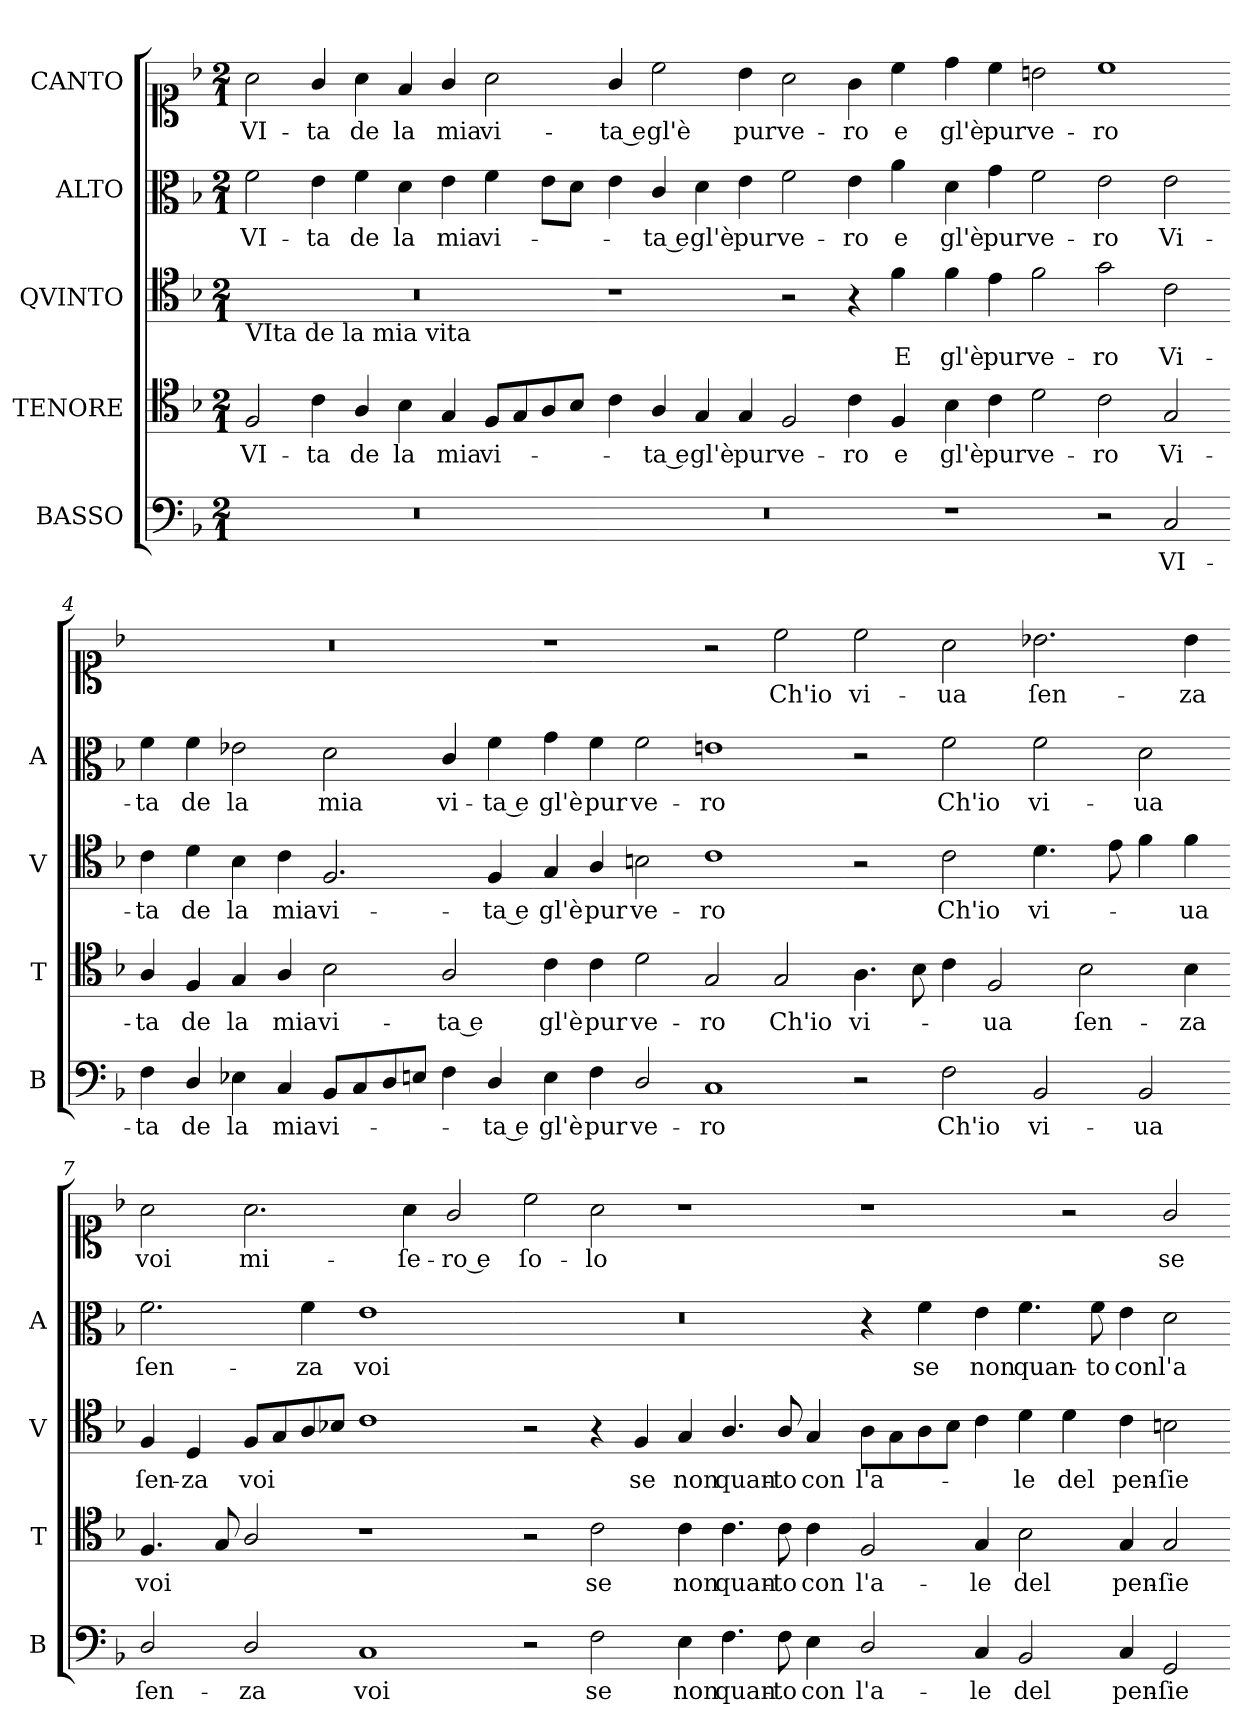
**kern	**text	**kern	**text	**kern	**text	**kern	**text	**kern	**text
*part5	*part5	*part4	*part4	*part3	*part3	*part2	*part2	*part1	*part1
*staff5	*staff5	*staff4	*staff4	*staff3	*staff3	*staff2	*staff2	*staff1	*staff1
*I"BASSO	*	*I"TENORE	*	*I"QVINTO	*	*I"ALTO	*	*I"CANTO	*
*I'B	*	*I'T	*	*I'V	*	*I'A	*	*	*
*clefF4	*	*clefC4	*	*clefC4	*	*clefC3	*	*clefC1	*
*k[b-]	*	*k[b-]	*	*k[b-]	*	*k[b-]	*	*k[b-]	*
*F:	*	*F:	*	*F:	*	*F:	*	*F:	*
*M2/1	*	*M2/1	*	*M2/1	*	*M2/1	*	*M2/1	*
=1	=1	=1	=1	=1	=1	=1	=1	=1	=1
!	!	!	!	!LO:TX:b:t=VIta de la mia vita	!	!	!	!	!
0r	.	2F/	VI-	0r	.	2f\	VI-	2a\	VI-
.	.	4c\	-ta	.	.	4e\	-ta	4g/	-ta
.	.	4A/	de	.	.	4f\	de	4a\	de
.	.	4B-\	la	.	.	4d\	la	4f/	la
.	.	4G/	mia	.	.	4e\	mia	4g/	mia
.	.	8F/L	vi-	.	.	4f\	vi-	2a\	vi-
.	.	8G/	.	.	.	.	.	.	.
.	.	8A/	.	.	.	8e\L	.	.	.
.	.	8B-/J	.	.	.	8d\J	.	.	.
=2-	=2-	=2-	=2-	=2-	=2-	=2-	=2-	=2-	=2-
0r	.	4c\	.	1r	.	4e\	.	4g/	ta e
.	.	4A/	ta e	.	.	4c/	ta e	2cc\	gl'è
.	.	4G/	gl'è	.	.	4d\	gl'è	.	.
.	.	4G/	pur	.	.	4e\	pur	4b-\	pur
.	.	2F/	ve-	2r	.	2f\	ve-	2a\	ve-
.	.	4c\	-ro	4r	.	4e\	-ro	4g\	-ro
.	.	4F/	e	4f\	E	4a\	e	4cc\	e
=3-	=3-	=3-	=3-	=3-	=3-	=3-	=3-	=3-	=3-
1r	.	4B-\	gl'è	4f\	gl'è	4d\	gl'è	4dd\	gl'è
.	.	4c\	pur	4e\	pur	4g\	pur	4cc\	pur
.	.	2d\	ve-	2f\	ve-	2f\	ve-	2bn\	ve-
2r	.	2c\	-ro	2g\	-ro	2e\	-ro	1cc	-ro
2C/	VI-	2G/	Vi-	2c\	Vi-	2e\	Vi-	.	.
=4-	=4-	=4-	=4-	=4-	=4-	=4-	=4-	=4-	=4-
4F\	-ta	4A/	-ta	4c\	-ta	4f\	-ta	0r	.
4D/	de	4F/	de	4d\	de	4f\	de	.	.
4E-X\	la	4G/	la	4B-\	la	2e-X\	la	.	.
4C/	mia	4A/	mia	4c\	mia	.	.	.	.
8BB-/L	vi-	2B-\	vi-	2.F/	vi-	2d\	mia	.	.
8C/	.	.	.	.	.	.	.	.	.
8D/	.	.	.	.	.	.	.	.	.
8En/J	.	.	.	.	.	.	.	.	.
4F\	.	2A/	ta e	.	.	4c/	vi-	.	.
4D/	ta e	.	.	4F/	ta e	4f\	ta e	.	.
=5-	=5-	=5-	=5-	=5-	=5-	=5-	=5-	=5-	=5-
4E\	gl'è	4c\	gl'è	4G/	gl'è	4g\	gl'è	1r	.
4F\	pur	4c\	pur	4A/	pur	4f\	pur	.	.
2D/	ve-	2d\	ve-	2Bn\	ve-	2f\	ve-	.	.
1C	-ro	2G/	-ro	1c	-ro	1en	-ro	2r	.
.	.	2G/	Ch'io	.	.	.	.	2cc\	Ch'io
=6-	=6-	=6-	=6-	=6-	=6-	=6-	=6-	=6-	=6-
2r	.	4.A\	vi-	2r	.	2r	.	2cc\	vi-
.	.	8B-\	.	.	.	.	.	.	.
2F\	Ch'io	4c\	.	2c\	Ch'io	2f\	Ch'io	2a\	-ua
.	.	2F/	-ua	.	.	.	.	.	.
2BB-/	vi-	.	.	4.d\	vi-	2f\	vi-	2.b-X\	ſen-
.	.	2B-\	ſen-	.	.	.	.	.	.
.	.	.	.	8e\	.	.	.	.	.
2BB-/	-ua	.	.	4f\	.	2d\	-ua	.	.
.	.	4B-\	-za	4f\	-ua	.	.	4b-\	-za
=7-	=7-	=7-	=7-	=7-	=7-	=7-	=7-	=7-	=7-
2D/	ſen-	4.F/	voi	4F/	ſen-	2.f\	ſen-	2a\	voi
.	.	.	.	4D/	-za	.	.	.	.
.	.	8G/	.	.	.	.	.	.	.
2D/	-za	2A/	.	8F/L	voi	.	.	2.a\	mi-
.	.	.	.	8G/	.	.	.	.	.
.	.	.	.	8A/	.	4f\	-za	.	.
.	.	.	.	8B-X/J	.	.	.	.	.
1C	voi	1r	.	1c	.	1e	voi	.	.
.	.	.	.	.	.	.	.	4a\	-ſe-
.	.	.	.	.	.	.	.	2g/	ro e
=8-	=8-	=8-	=8-	=8-	=8-	=8-	=8-	=8-	=8-
2r	.	2r	.	2r	.	0r	.	2cc\	ſo-
2F\	se	2c\	se	4r	.	.	.	2a\	-lo
.	.	.	.	4F/	se	.	.	.	.
4E\	non	4c\	non	4G/	non	.	.	1r	.
4.F\	quan-	4.c\	quan-	4.A/	quan-	.	.	.	.
8F\	-to	8c\	-to	8A/	-to	.	.	.	.
4E\	con	4c\	con	4G/	con	.	.	.	.
=9-	=9-	=9-	=9-	=9-	=9-	=9-	=9-	=9-	=9-
2D/	l'a-	2F/	l'a-	8A\L	l'a-	4r	.	1r	.
.	.	.	.	8G\	.	.	.	.	.
.	.	.	.	8A\	.	4f\	se	.	.
.	.	.	.	8B-\J	.	.	.	.	.
4C/	-le	4G/	-le	4c\	.	4e\	non	.	.
2BB-/	del	2B-\	del	4d\	-le	4.f\	quan-	.	.
.	.	.	.	4d\	del	.	.	2r	.
.	.	.	.	.	.	8f\	-to	.	.
4C/	pen-	4G/	pen-	4c\	pen-	4e\	con	.	.
2GG/	-ſie-	2G/	-ſie-	2Bn\	-ſie-	2d\	l'a-	2g/	se
=-	=-	=-	=-	=-	=-	=-	=-	=-	=-
*-	*-	*-	*-	*-	*-	*-	*-	*-	*-
